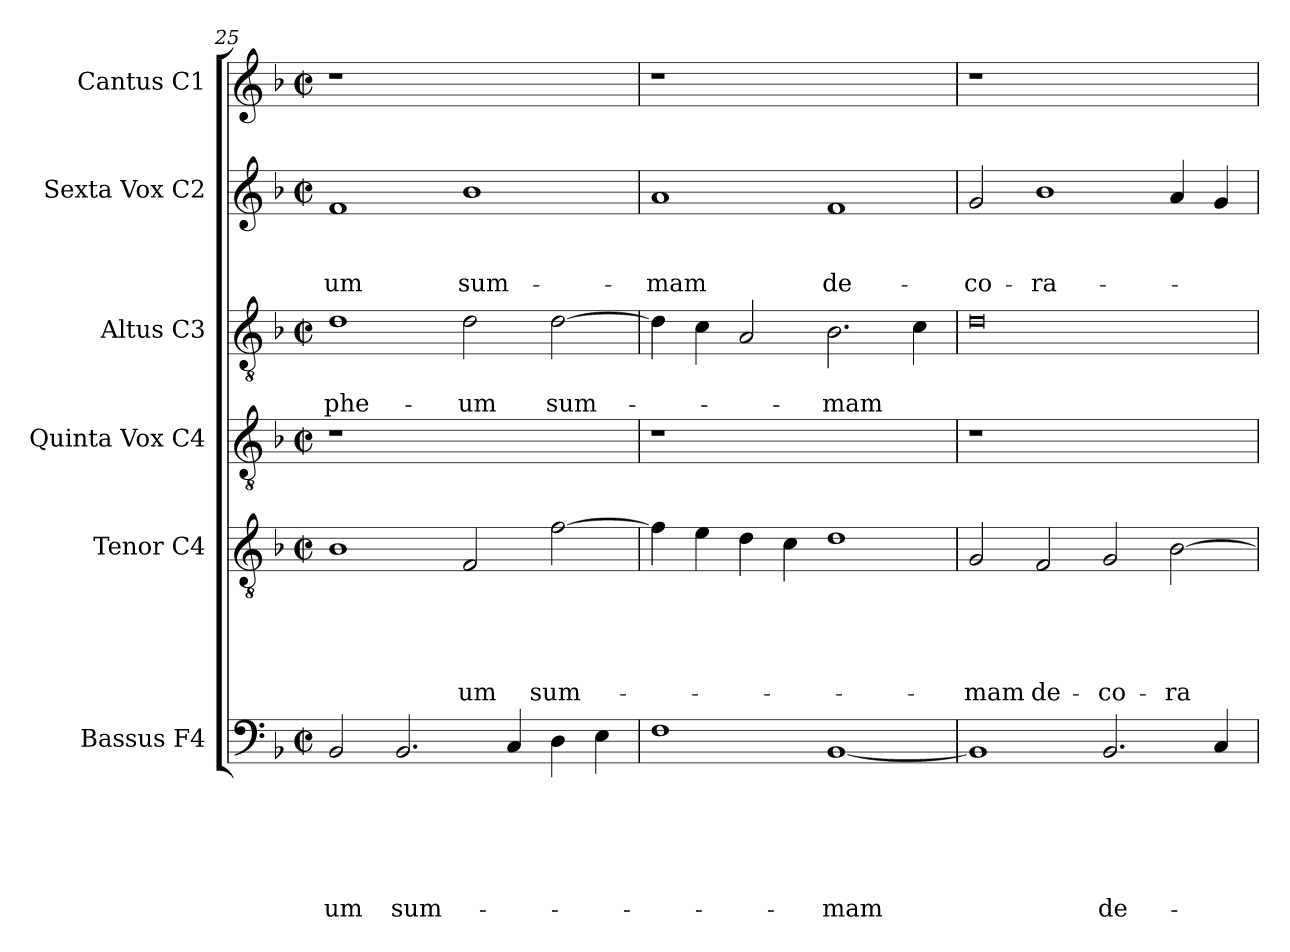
**kern	**text	**text	**text	**text	**text	**text	**kern	**text	**text	**text	**text	**text	**kern	**kern	**text	**text	**kern	**text	**text	**text	**kern
*part6	*part6	*part6	*part6	*part6	*part6	*part6	*part5	*part5	*part5	*part5	*part5	*part5	*part4	*part3	*part3	*part3	*part2	*part2	*part2	*part2	*part1
*staff6	*staff6	*staff6	*staff6	*staff6	*staff6	*staff6	*staff5	*staff5	*staff5	*staff5	*staff5	*staff5	*staff4	*staff3	*staff3	*staff3	*staff2	*staff2	*staff2	*staff2	*staff1
*I"Bassus F4	*	*	*	*	*	*	*I"Tenor C4	*	*	*	*	*	*I"Quinta Vox C4	*I"Altus C3	*	*	*I"Sexta Vox C2	*	*	*	*I"Cantus C1
*I'B	*	*	*	*	*	*	*I'T	*	*	*	*	*	*	*I'A	*	*	*	*	*	*	*I'C
*clefF4	*	*	*	*	*	*	*clefGv2	*	*	*	*	*	*clefGv2	*clefGv2	*	*	*clefG2	*	*	*	*clefG2
*k[b-]	*	*	*	*	*	*	*k[b-]	*	*	*	*	*	*k[b-]	*k[b-]	*	*	*k[b-]	*	*	*	*k[b-]
*F:	*	*	*	*	*	*	*F:	*	*	*	*	*	*F:	*F:	*	*	*F:	*	*	*	*F:
*M2/2	*	*	*	*	*	*	*M2/2	*	*	*	*	*	*M2/2	*M2/2	*	*	*M2/2	*	*	*	*M2/2
*met(c|)	*	*	*	*	*	*	*met(c|)	*	*	*	*	*	*met(c|)	*met(c|)	*	*	*met(c|)	*	*	*	*met(c|)
=25	=25	=25	=25	=25	=25	=25	=25	=25	=25	=25	=25	=25	=25	=25	=25	=25	=25	=25	=25	=25	=25
!	!	!	!	!	!	!LO:LY:b	!	!	!	!	!	!	!	!	!	!LO:LY:b	!	!	!	!LO:LY:b	!
2BB-/	.	.	.	.	.	-um	1B-	.	.	.	.	.	1r	1d	.	-phe-	1f	.	.	-um	1r
!	!	!	!	!	!	!LO:LY:b	!	!	!	!	!	!	!	!	!	!	!	!	!	!	!
2.BB-/	.	.	.	.	.	sum-	.	.	.	.	.	.	.	.	.	.	.	.	.	.	.
!	!	!	!	!	!	!	!	!	!	!	!	!LO:LY:b	!	!	!	!LO:LY:b	!	!	!	!LO:LY:b	!
.	.	.	.	.	.	.	2F/	.	.	.	.	-um	1ryy	2d\	.	-um	1b-	.	.	sum-	1ryy
4C/	.	.	.	.	.	.	.	.	.	.	.	.	.	.	.	.	.	.	.	.	.
!	!	!	!	!	!	!	!	!	!	!	!	!LO:LY:b	!	!	!	!LO:LY:b	!	!	!	!	!
4D\	.	.	.	.	.	.	[2f\	.	.	.	.	sum-	.	[2d\	.	sum-	.	.	.	.	.
4E\	.	.	.	.	.	.	.	.	.	.	.	.	.	.	.	.	.	.	.	.	.
!!LO:LB:g=z
=26	=26	=26	=26	=26	=26	=26	=26	=26	=26	=26	=26	=26	=26	=26	=26	=26	=26	=26	=26	=26	=26
!	!	!	!	!	!	!	!	!	!	!	!	!	!	!	!	!	!	!	!	!LO:LY:b	!
1F	.	.	.	.	.	.	4f\]	.	.	.	.	.	1r	4d\]	.	.	1a	.	.	-mam	1r
.	.	.	.	.	.	.	4e\	.	.	.	.	.	.	4c\	.	.	.	.	.	.	.
.	.	.	.	.	.	.	4d\	.	.	.	.	.	.	2A/	.	.	.	.	.	.	.
.	.	.	.	.	.	.	4c\	.	.	.	.	.	.	.	.	.	.	.	.	.	.
!	!	!	!	!	!	!LO:LY:b	!	!	!	!	!	!	!	!	!	!LO:LY:b	!	!	!	!LO:LY:b	!
[1BB-	.	.	.	.	.	-mam	1d	.	.	.	.	.	1ryy	2.B-\	.	-mam	1f	.	.	de-	1ryy
.	.	.	.	.	.	.	.	.	.	.	.	.	.	4c\	.	.	.	.	.	.	.
=27	=27	=27	=27	=27	=27	=27	=27	=27	=27	=27	=27	=27	=27	=27	=27	=27	=27	=27	=27	=27	=27
!	!	!	!	!	!	!	!	!	!	!	!	!LO:LY:b	!	!	!	!	!	!	!	!LO:LY:b	!
1BB-]	.	.	.	.	.	.	2G/	.	.	.	.	-mam	1r	0d	.	.	2g/	.	.	-co-	1r
!	!	!	!	!	!	!	!	!	!	!	!	!LO:LY:b	!	!	!	!	!	!	!	!LO:LY:b	!
.	.	.	.	.	.	.	2F/	.	.	.	.	de-	.	.	.	.	1b-	.	.	-ra-	.
!	!	!	!	!	!	!LO:LY:b	!	!	!	!	!	!LO:LY:b	!	!	!	!	!	!	!	!	!
2.BB-/	.	.	.	.	.	de-	2G/	.	.	.	.	-co-	1ryy	.	.	.	.	.	.	.	1ryy
!	!	!	!	!	!	!	!	!	!	!	!	!LO:LY:b	!	!	!	!	!	!	!	!	!
.	.	.	.	.	.	.	[2B-\	.	.	.	.	-ra-	.	.	.	.	4a/	.	.	.	.
4C/	.	.	.	.	.	.	.	.	.	.	.	.	.	.	.	.	4g/	.	.	.	.
=	=	=	=	=	=	=	=	=	=	=	=	=	=	=	=	=	=	=	=	=	=
*-	*-	*-	*-	*-	*-	*-	*-	*-	*-	*-	*-	*-	*-	*-	*-	*-	*-	*-	*-	*-	*-
